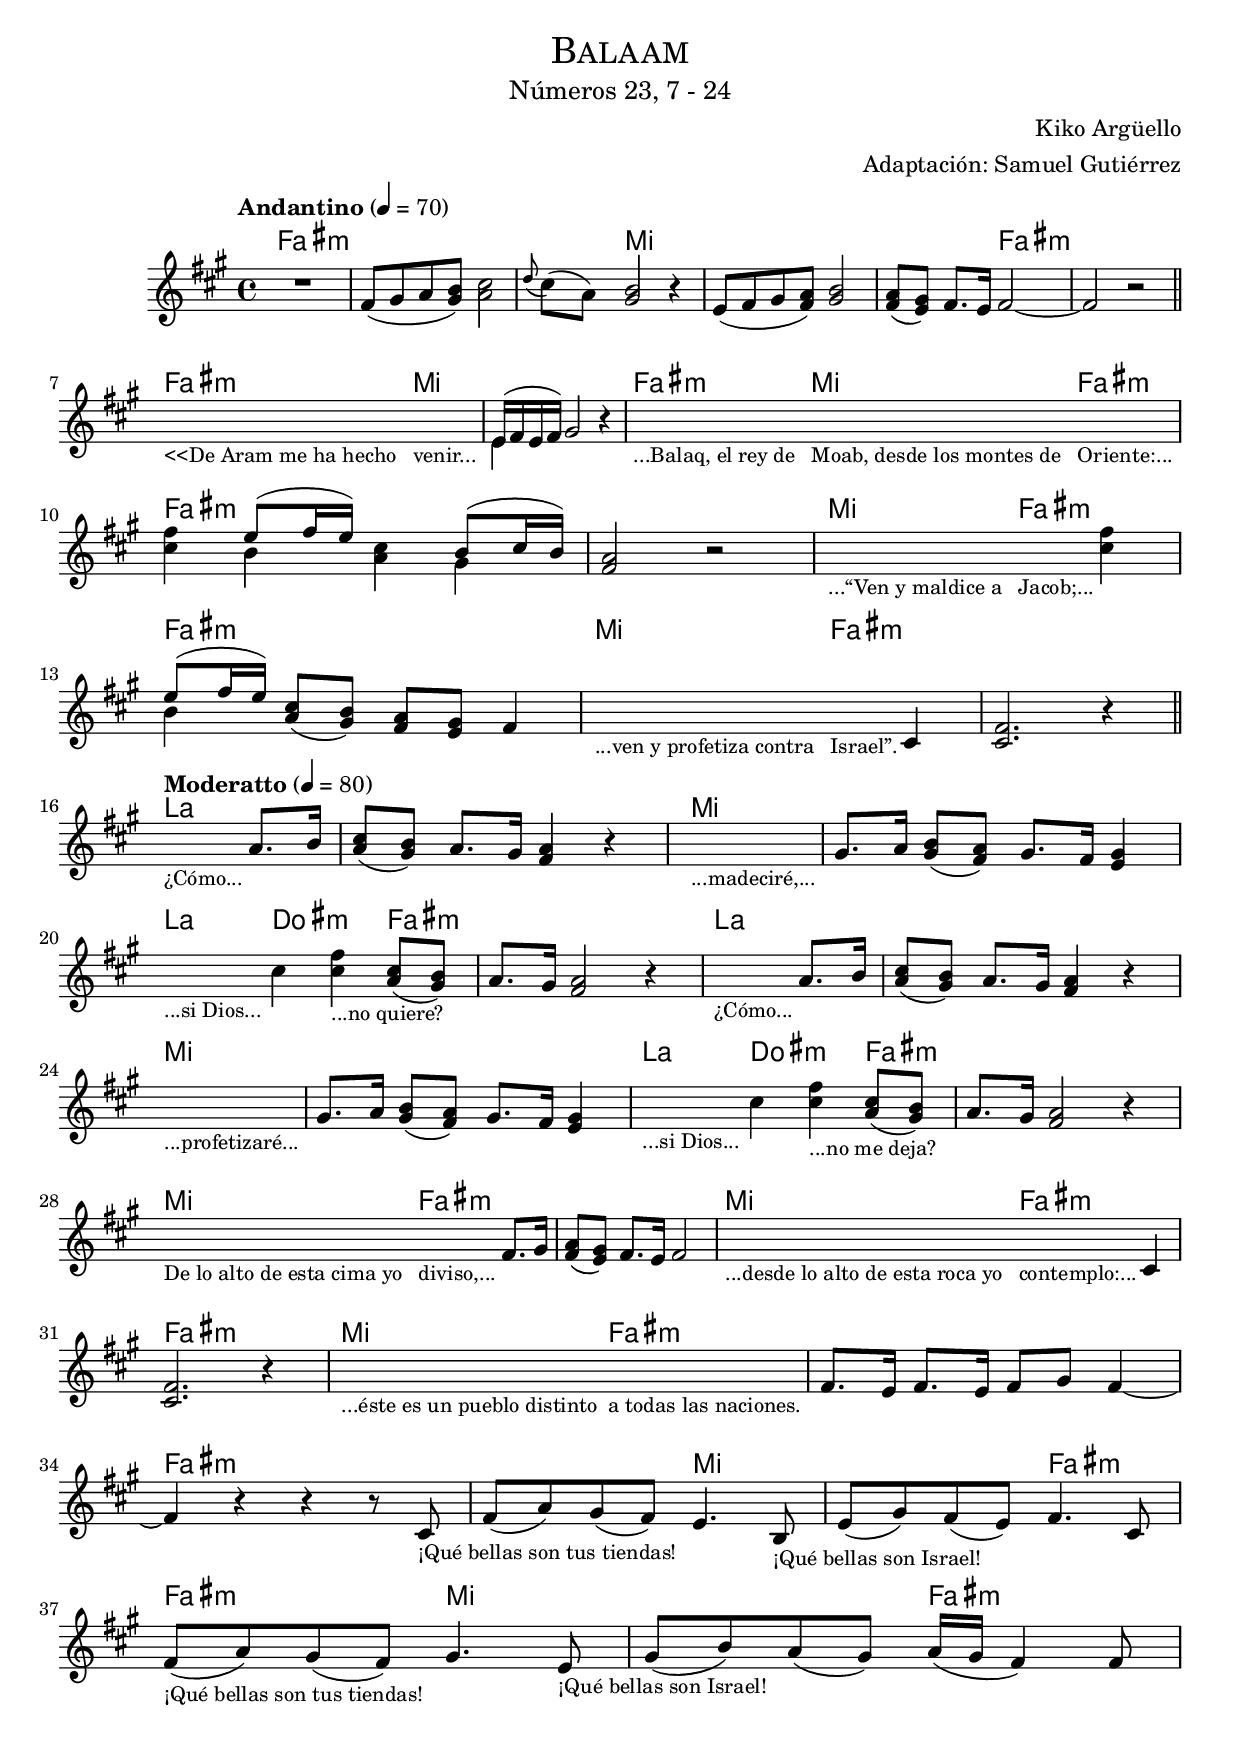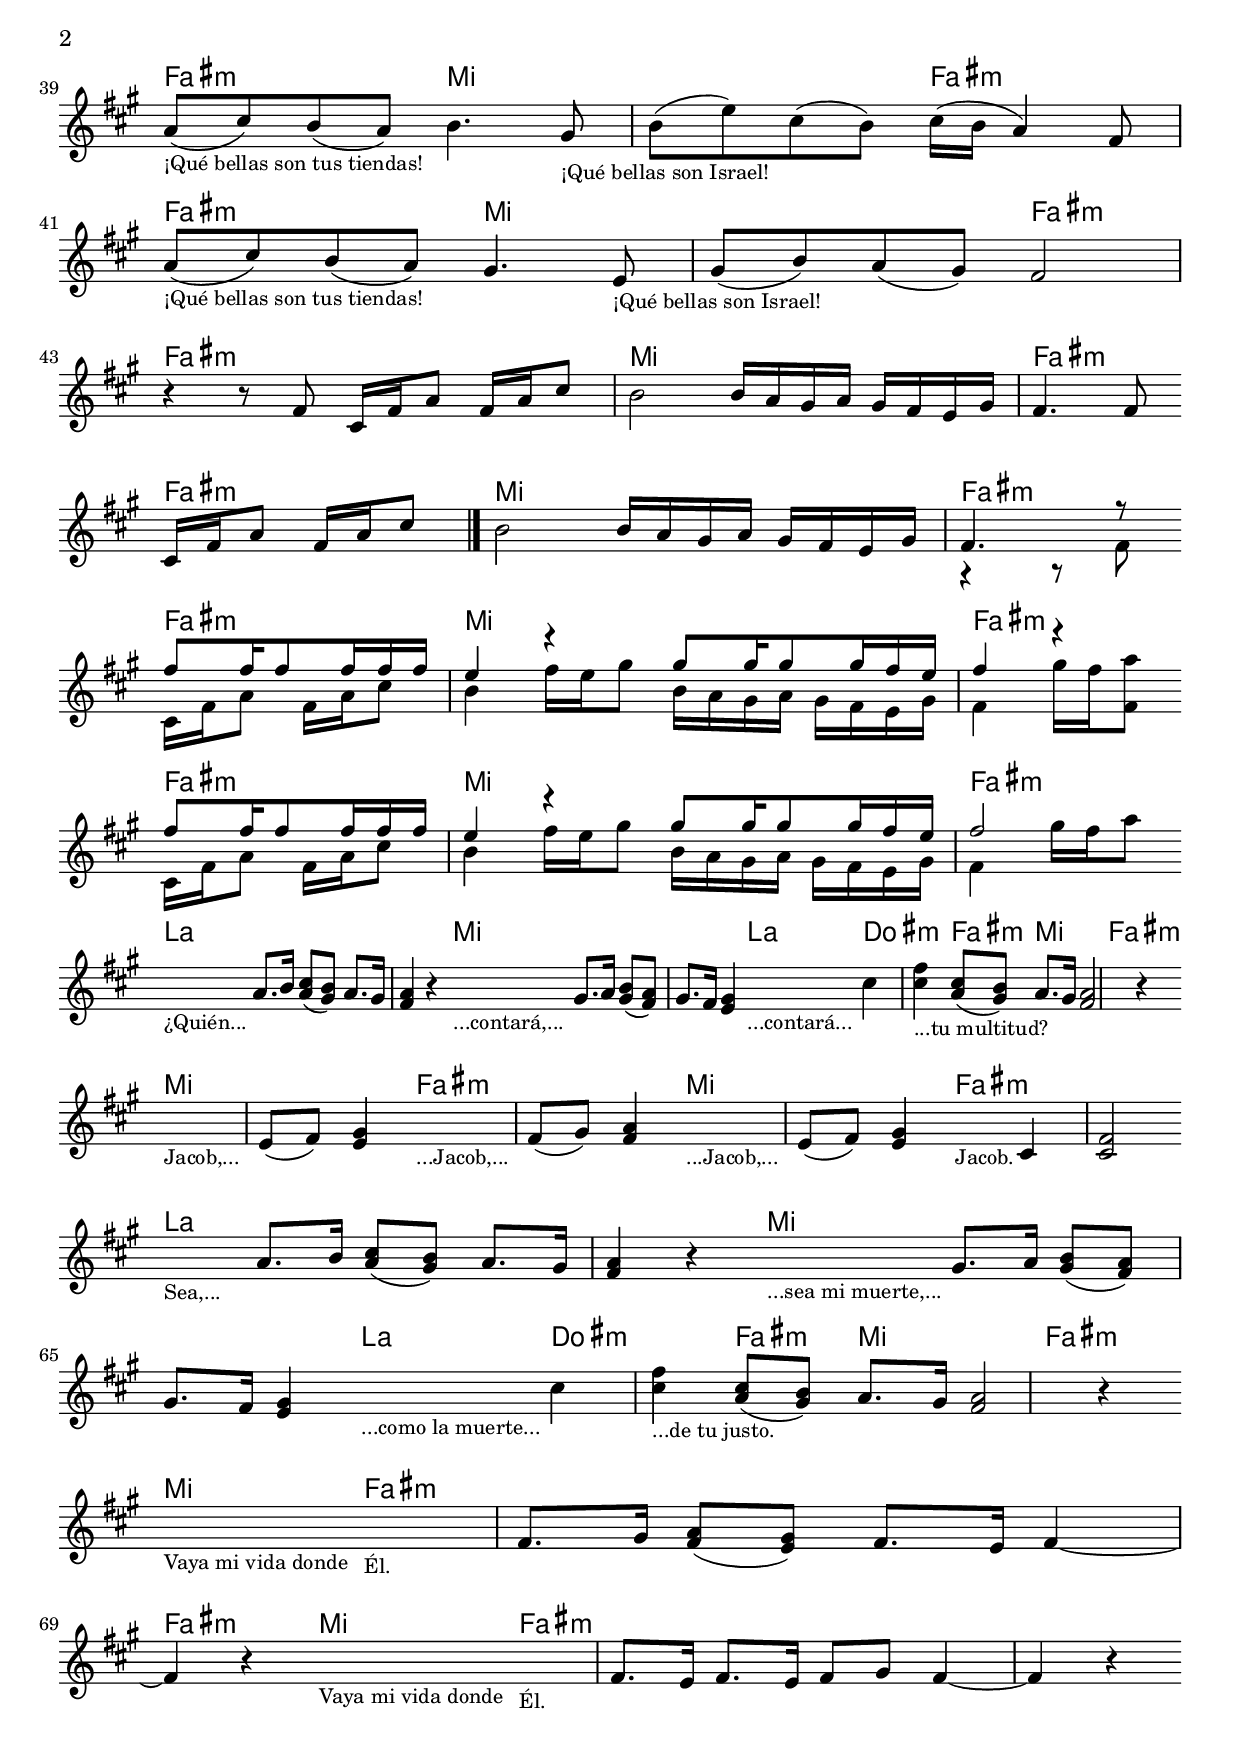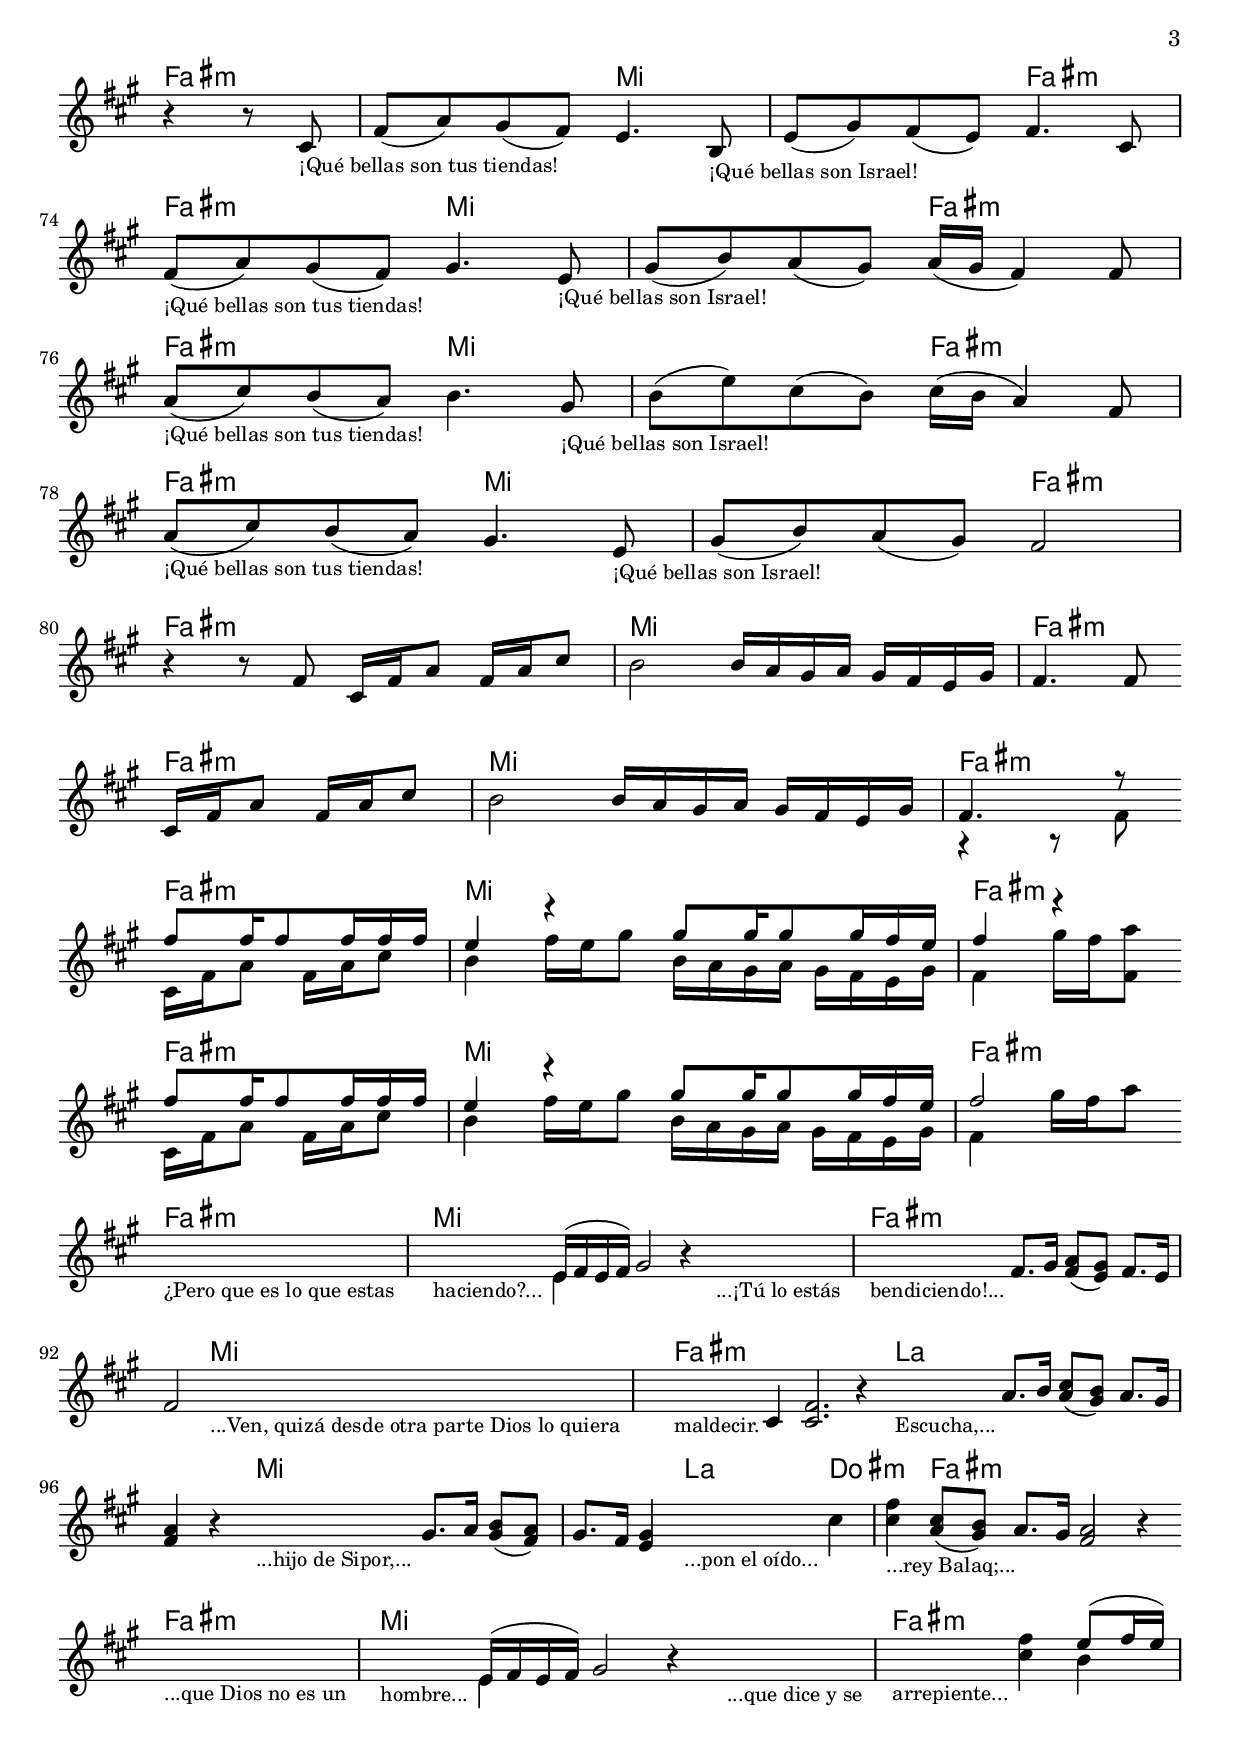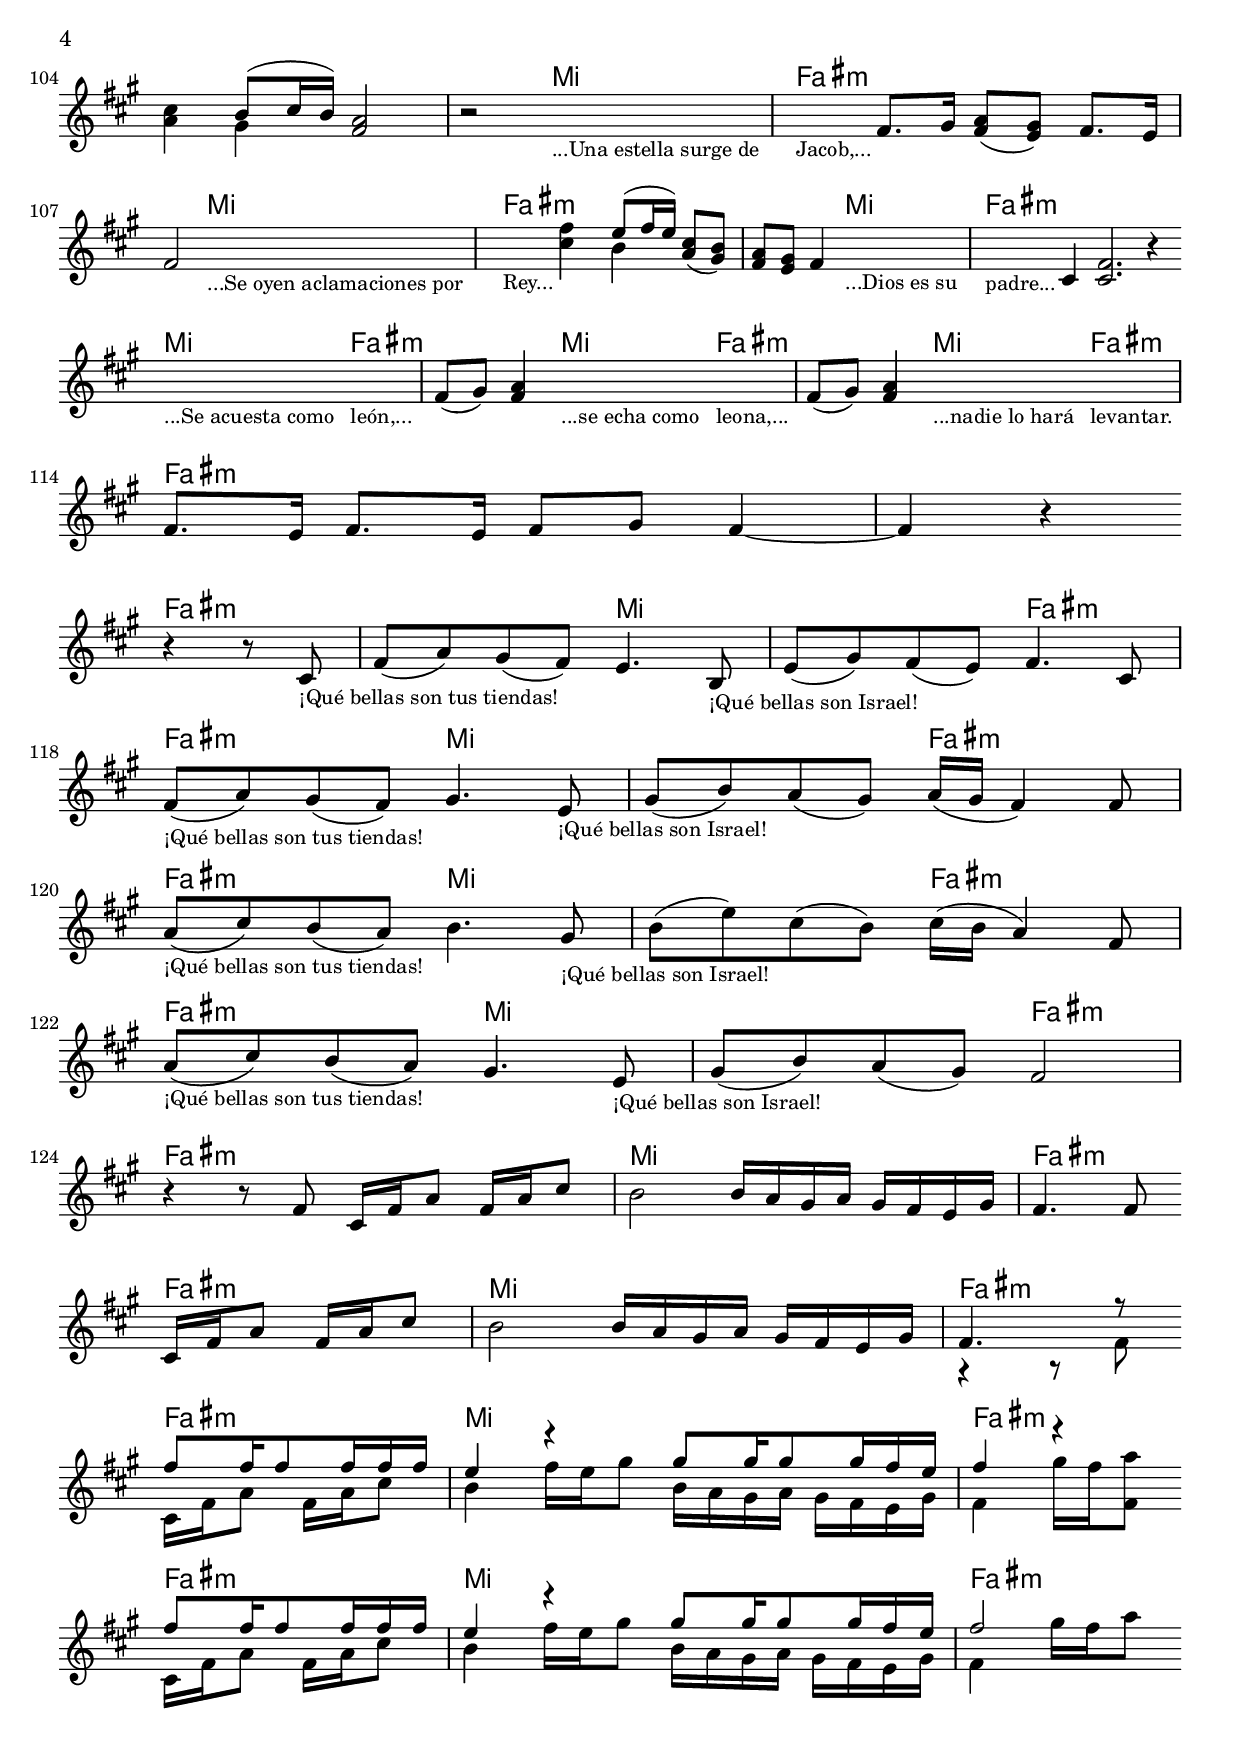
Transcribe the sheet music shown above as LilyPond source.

% Balaam - Flauta
% by serachsam
\language "espanol"
\version "2.23.10"

% --- Global parameters
%particle = 0
%jump = \break
%time = 4

% --- Includes

title = "Balaam"
subtitle = "Números 23, 7 - 24"
subsubtitle = ""
autor = "Kiko Argüello"
arranger = "Adaptación: Samuel Gutiérrez"
other = ""
papper = "letter"
size = 20

global = {
  \tempo "Andantino" 4 = 70
  \key sol \minor
  \time 4/4
  
  s1*6
  \bar "||"
  s1*9
  \bar "||"
  \tempo "Moderatto" 4 = 80
  s1*30
  \bar "|."
}

harmonies = \new ChordNames {
  \set ChordNames.midiInstrument = "church organ"
  \set ChordNames.midiMaximumVolume = #0.5
  \set chordChanges = ##t
  \chordmode {
    \italianChords
    sol1:m |
    sol1:m |
    sol4:m fa2. |
    fa1 |
    fa2 sol2:m |
    sol1:m |
    sol2:m fa2 |
    fa1 |
    sol4.:m fa4. sol4:m |
    sol1:m |
    sol1:m |
    fa2 sol2:m |
    sol1:m |
    fa2 sol2:m |
    sol1:m |
    sib1 |
    sib1 |
    fa1 |
    fa1 |
    sib4 re2:m sol4:m |
    sol1:m |
    sib1 |
    sib1 |
    fa1 |
    fa1 |
    sib4 re2:m sol4:m |
    sol1:m |
    fa2 sol2:m |
    sol1:m |
    fa2 sol2:m |
    sol1:m |
    fa2 sol2:m |
    
    sol2:m |
    sol2:m |
    sol2:m |
    sol2:m |
    sol2:m |
    fa2 |
    fa2 |
    sol2:m |
    sol2:m |
    fa2 |
    fa2 |
    sol2:m |
    sol2:m |
    fa2 |
    fa2 |
    sol2:m |
    sol2:m |
    fa2 |
    fa2 |
    sol2:m |
    sol2:m |
    sol2:m |
    fa2 |
    fa2 |
    sol2:m |
    sol2:m |
    fa2 |
    fa2 |
    sol2:m |
    sol2:m |
    fa2 |
    fa2 |
    sol2:m |
    sol2:m |
    fa2 |
    fa2 |
    sol2:m |
    
    sib1 |
    sib1 |
    fa1 |
    fa1 |
    sib4 re2:m sol4:m |
    fa2 sol2:m |
    
    fa2 |
    fa2 |
    sol2:m |
    sol2:m |
    fa2 |
    fa2 |
    sol2:m |
    sol2:m |
    
    sib1 |
    sib1 |
    fa1 |
    fa1 |
    sib4 re2:m sol4:m |
    fa2 sol2:m |
    
    fa4 sol4:m |
    sol2:m |
    sol2:m |
    sol2:m |
    fa4 sol4:m |
    sol2:m |
    sol2:m |
    sol2:m |
    
    sol2:m |
    sol2:m |
    fa2 |
    fa2 |
    sol2:m |
    sol2:m |
    fa2 |
    fa2 |
    sol2:m |
    sol2:m |
    fa2 |
    fa2 |
    sol2:m |
    sol2:m |
    fa2 |
    fa2 |
    sol2:m |
    sol2:m |
    sol2:m |
    fa2 |
    fa2 |
    sol2:m |
    sol2:m |
    fa2 |
    fa2 |
    sol2:m |
    sol2:m |
    fa2 |
    fa2 |
    sol2:m |
    sol2:m |
    fa2 |
    fa2 |
    sol2:m |
    
    sol2:m fa2 |
    fa1 |
    fa2 sol2:m |
    sol1:m |
    fa2 sol2:m |
    sol1:m |
    
    sib1 |
    sib1 |
    fa1 |
    fa1 |
    sib4 re2:m sol4:m |
    sol1:m |
    
    sol2:m fa2 |
    fa1 |
    fa2 sol2:m |
    sol1:m |
    sol1:m |
    fa2 sol2:m |
    sol1:m |
    fa2 sol2:m |
    sol1:m |
    fa2 sol2:m |
    sol1:m |
    
    fa4 sol4:m |
    sol2:m |
    fa4 sol4:m |
    sol2:m |
    fa4 sol4:m |
    
    sol2:m |
    sol2:m |
    sol2:m |
    sol2:m |
    sol2:m |
    fa2 |
    fa2 |
    sol2:m |
    sol2:m |
    fa2 |
    fa2 |
    sol2:m |
    sol2:m |
    fa2 |
    fa2 |
    sol2:m |
    sol2:m |
    fa2 |
    fa2 |
    sol2:m |
    sol2:m |
    sol2:m |
    fa2 |
    fa2 |
    sol2:m |
    sol2:m |
    fa2 |
    fa2 |
    sol2:m |
    sol2:m |
    fa2 |
    fa2 |
    sol2:m |
    sol2:m |
    fa2 |
    fa2 |
    sol2:m |
  }
}

instrument = \relative do'' {
  \compressEmptyMeasures
  \dynamicUp
  
  R1 |
  sol8( la sib <la do>) <sib re>2 | %1
  \appoggiatura mib8 re( sib8) <la do>2 r4 | %2
  fa8( sol la <sol sib>) <la do>2 | %3
  <sol sib>8( <fa la>) sol8. fa16 sol2~ | % 4
  sol2 r | \break
  \textLengthOn
  s2_\markup { \small "<<De Aram me ha hecho " } s2_\markup { \small "venir..." } |
  <<{fa16( sol fa sol)}\\{fa4}>> la2 r4 |
  s4._\markup { \small "...Balaq, el rey de " } s4._\markup { \small "Moab, desde los montes de " } s4_\markup { \small "Oriente:..." } |
  <re sol>4 <<{fa8( sol16 fa)}\\{do4}>> <sib re>4 <<{do8( re16 do)}\\{la4}>> |
  <sol sib>2 r2 |
  s2_\markup { \small "...“Ven y maldice a " } s4_\markup { \small "Jacob;..." } <re' sol>4 |
  <<{fa8( sol16 fa)}\\{do4}>> <sib re>8( <la do>) <sol sib> <fa la>8 sol4 |
  s2_\markup { \small "...ven y profetiza contra " } s4_\markup { \small "Israel”." } re4 |
  <re sol>2. r4 | \break
  s2._\markup { \small "¿Cómo..." } sib'8. do16 |
  <sib re>8( <la do>) sib8. la16 <sol sib>4 r |
  s1_\markup { \small "...madeciré,..." } |
  la8. sib16 <la do>8( <sol sib>) la8. sol16 <la fa>4 |
  s4_\markup { \small "...si Dios..." } 
  \textLengthOff
  re4 <re sol>4_\markup { \small "...no quiere?" } <sib re>8( <la do>) |
  sib8. la16 <sol sib>2 r4 |
  \textLengthOn
  s2._\markup { \small "¿Cómo..." } sib8. do16 |
  <sib re>8( <la do>) sib8. la16 <sol sib>4 r |
  s1_\markup { \small "...profetizaré..." } |
  la8. sib16 <la do>8( <sol sib>) la8. sol16 <la fa>4 |
  s4_\markup { \small "...si Dios..." } 
  \textLengthOff
  re4 <re sol>4_\markup { \small "...no me deja?" } <sib re>8( <la do>) |
  sib8. la16 <sol sib>2 r4 | \break
  \textLengthOn
  s2_\markup { \small "De lo alto de esta cima yo " } s4_\markup { \small "diviso,..." } sol8. la16 |
  <sol sib>8( <fa la>) sol8. fa16 sol2 |
  s2_\markup { \small "...desde lo alto de esta roca yo " } s4_\markup { \small "contemplo:..." } re4 |
  <re sol>2. r4
  s2_\markup { \small "...éste es un pueblo distinto" } s2_\markup { \small "a todas las naciones." } |
  \textLengthOff
  sol8. fa16 sol8. fa16 |
  sol8 la sol4~ |
  sol4 r |
  r4 r8 re_\markup { \small "¡Qué bellas son tus tiendas!"} |
  sol8( sib) la( sol) |
  fa4. do8_\markup { \small "¡Qué bellas son Israel!"} |
  fa8( la) sol8( fa) |
  sol4. re8 | \break
  sol8_\markup { \small "¡Qué bellas son tus tiendas!"}( sib) la( sol) |
  la4. fa8_\markup { \small "¡Qué bellas son Israel!"} |
  la8( do) sib8( la) |
  sib16( la sol4) sol8 | \break
  sib8_\markup { \small "¡Qué bellas son tus tiendas!"}( re) do( sib) |
  do4. la8_\markup { \small "¡Qué bellas son Israel!"} |
  do8( fa) re8( do) |
  re16( do sib4) sol8 | \break
  sib8_\markup { \small "¡Qué bellas son tus tiendas!"}( re) do( sib) |
  la4. fa8_\markup { \small "¡Qué bellas son Israel!"} |
  la8( do) sib8( la) |
  sol2 | \break
  r4 r8 sol8 |
  re16 sol sib8 sol16 sib16 re8 |
  do2 |
  do16 sib la16 sib la16 sol fa16 la |
  sol4. sol8 | \break
  re16 sol sib8 sol16 sib16 re8 |
  do2 |
  do16 sib la16 sib la16 sol fa16 la |
  <<{
    sol4. r8 | \break
    sol'8 sol16 sol8 sol16 sol sol |
    fa4 r |
    la8 la16 la8 la16 sol fa |
    sol4 r | \break
    sol8 sol16 sol8 sol16 sol sol |
    fa4 r |
    la8 la16 la8 la16 sol fa |
    sol2 | \break
  }\\{
    r4 r8 sol,8 |
    re16 sol sib8 sol16 sib16 re8 |
    do4 sol'16 fa la8 |
    do,16 sib la16 sib la16 sol fa16 la |
    sol4 la'16 sol <sol, sib'>8 |
    re16 sol sib8 sol16 sib16 re8 |
    do4 sol'16 fa la8 |
    do,16 sib la16 sib la16 sol fa16 la |
    sol4 la'16 sol sib8 |
  }>>
  \textLengthOn
  s2._\markup { \small "¿Quién..." } sib,8. do16 |
  <sib re>8( <la do>) sib8. la16 <sol sib>4 r |
  s1_\markup { \small "...contará,..." } |
  la8. sib16 <la do>8( <sol sib>) la8. sol16 <la fa>4 |
  s4_\markup { \small "...contará..." } 
  \textLengthOff
  re4 <re sol>4_\markup { \small "...tu multitud?" } <sib re>8( <la do>) |
  sib8. la16 <sol sib>2 r4 | \break
  \textLengthOn
  s2_\markup { \small "Jacob,..." } |
  fa8( sol) <fa la>4 |
  s2_\markup { \small "...Jacob,..." } |
  sol8( la) <sol sib>4 |
  s2_\markup { \small "...Jacob,..." } |
  fa8( sol) <fa la>4 |
  s4_\markup { \small "Jacob." } re4 |
  <re sol>2 | \break
  s2._\markup { \small "Sea,..." } sib'8. do16 |
  <sib re>8( <la do>) sib8. la16 <sol sib>4 r |
  s1_\markup { \small "...sea mi muerte,..." } |
  la8. sib16 <la do>8( <sol sib>) la8. sol16 <la fa>4 |
  s4_\markup { \small "...como la muerte..." } 
  \textLengthOff
  re4 <re sol>4_\markup { \small "...de tu justo." } <sib re>8( <la do>) |
  sib8. la16 <sol sib>2 r4 | \break
  \textLengthOn
  s4_\markup { \small "Vaya mi vida donde " } s4_\markup { \small "Él." } |
  sol8. la16 <sol sib>8( <fa la>) |
  sol8. fa16 sol4~ |
  sol4 r |
  s4_\markup { \small "Vaya mi vida donde " } s4_\markup { \small "Él." } |
  \textLengthOff
  sol8. fa16 sol8. fa16 |
  sol8 la sol4~ |
  sol4 r | \break
  r4 r8 re_\markup { \small "¡Qué bellas son tus tiendas!"} |
  sol8( sib) la( sol) |
  fa4. do8_\markup { \small "¡Qué bellas son Israel!"} |
  fa8( la) sol8( fa) |
  sol4. re8 | \break
  sol8_\markup { \small "¡Qué bellas son tus tiendas!"}( sib) la( sol) |
  la4. fa8_\markup { \small "¡Qué bellas son Israel!"} |
  la8( do) sib8( la) |
  sib16( la sol4) sol8 | \break
  sib8_\markup { \small "¡Qué bellas son tus tiendas!"}( re) do( sib) |
  do4. la8_\markup { \small "¡Qué bellas son Israel!"} |
  do8( fa) re8( do) |
  re16( do sib4) sol8 | \break
  sib8_\markup { \small "¡Qué bellas son tus tiendas!"}( re) do( sib) |
  la4. fa8_\markup { \small "¡Qué bellas son Israel!"} |
  la8( do) sib8( la) |
  sol2 | \break
  r4 r8 sol8 |
  re16 sol sib8 sol16 sib16 re8 |
  do2 |
  do16 sib la16 sib la16 sol fa16 la |
  sol4. sol8 | \break
  re16 sol sib8 sol16 sib16 re8 |
  do2 |
  do16 sib la16 sib la16 sol fa16 la |
  <<{
    sol4. r8 | \break
    sol'8 sol16 sol8 sol16 sol sol |
    fa4 r |
    la8 la16 la8 la16 sol fa |
    sol4 r | \break
    sol8 sol16 sol8 sol16 sol sol |
    fa4 r |
    la8 la16 la8 la16 sol fa |
    sol2 | \break
  }\\{
    r4 r8 sol,8 |
    re16 sol sib8 sol16 sib16 re8 |
    do4 sol'16 fa la8 |
    do,16 sib la16 sib la16 sol fa16 la |
    sol4 la'16 sol <sol, sib'>8 |
    re16 sol sib8 sol16 sib16 re8 |
    do4 sol'16 fa la8 |
    do,16 sib la16 sib la16 sol fa16 la |
    sol4 la'16 sol sib8 |
  }>>
  \textLengthOn
  s2_\markup { \small "¿Pero que es lo que estas " } s2_\markup { \small "haciendo?..." } |
  <<{fa,16( sol fa sol)}\\{fa4}>> la2 r4 |
  s2_\markup { \small "...¡Tú lo estás " } s4_\markup { \small "bendiciendo!..." } sol8. la16 |
  <sol sib>8( <fa la>) sol8. fa16 sol2 |
  s2_\markup { \small "...Ven, quizá desde otra parte Dios lo quiera " } s4_\markup { \small "maldecir." } re4 |
  <re sol>2. r4 |
  s2._\markup { \small "Escucha,..." } sib'8. do16 |
  <sib re>8( <la do>) sib8. la16 <sol sib>4 r |
  s1_\markup { \small "...hijo de Sipor,..." } |
  la8. sib16 <la do>8( <sol sib>) la8. sol16 <la fa>4 |
  s4_\markup { \small "...pon el oído..." } 
  \textLengthOff
  re4 <re sol>4_\markup { \small "...rey Balaq;..." } <sib re>8( <la do>) |
  sib8. la16 <sol sib>2 r4 | \break
  \textLengthOn
  s2_\markup { \small "...que Dios no es un " } s2_\markup { \small "hombre..." } |
  <<{fa16( sol fa sol)}\\{fa4}>> la2 r4 |
  s2_\markup { \small "...que dice y se " } s2_\markup { \small "arrepiente..." } |
  <re sol>4 <<{fa8( sol16 fa)}\\{do4}>> <sib re>4 <<{do8( re16 do)}\\{la4}>> |
  <sol sib>2 r2 |
  s2_\markup { \small "...Una estella surge de " } s4_\markup { \small "Jacob,..." } sol8. la16 |
  <sol sib>8( <fa la>) sol8. fa16 sol2 |
  s2_\markup { \small "...Se oyen aclamaciones por " } s4_\markup { \small "Rey..." } <re' sol>4 |
  <<{fa8( sol16 fa)}\\{do4}>> <sib re>8( <la do>) <sol sib> <fa la>8 sol4 |
  s2_\markup { \small "...Dios es su " } s4_\markup { \small "padre..." } re |
  <re sol>2. r4 | \break
  s4_\markup { \small "...Se acuesta como " } s4_\markup { \small "león,..." } |
  sol8( la) <sol sib>4 |
  s4_\markup { \small "...se echa como " } s4_\markup { \small "leona,..." } |
  sol8( la) <sol sib>4 |
  s4_\markup { \small "...nadie lo hará " } s4_\markup { \small "levantar." } |
  \textLengthOff
  sol8. fa16 sol8. fa16 |
  sol8 la sol4~ |
  sol4 r | \break
  r4 r8 re_\markup { \small "¡Qué bellas son tus tiendas!"} |
  sol8( sib) la( sol) |
  fa4. do8_\markup { \small "¡Qué bellas son Israel!"} |
  fa8( la) sol8( fa) |
  sol4. re8 | \break
  sol8_\markup { \small "¡Qué bellas son tus tiendas!"}( sib) la( sol) |
  la4. fa8_\markup { \small "¡Qué bellas son Israel!"} |
  la8( do) sib8( la) |
  sib16( la sol4) sol8 | \break
  sib8_\markup { \small "¡Qué bellas son tus tiendas!"}( re) do( sib) |
  do4. la8_\markup { \small "¡Qué bellas son Israel!"} |
  do8( fa) re8( do) |
  re16( do sib4) sol8 | \break
  sib8_\markup { \small "¡Qué bellas son tus tiendas!"}( re) do( sib) |
  la4. fa8_\markup { \small "¡Qué bellas son Israel!"} |
  la8( do) sib8( la) |
  sol2 | \break
  r4 r8 sol8 |
  re16 sol sib8 sol16 sib16 re8 |
  do2 |
  do16 sib la16 sib la16 sol fa16 la |
  sol4. sol8 | \break
  re16 sol sib8 sol16 sib16 re8 |
  do2 |
  do16 sib la16 sib la16 sol fa16 la |
  <<{
    sol4. r8 | \break
    sol'8 sol16 sol8 sol16 sol sol |
    fa4 r |
    la8 la16 la8 la16 sol fa |
    sol4 r | \break
    sol8 sol16 sol8 sol16 sol sol |
    fa4 r |
    la8 la16 la8 la16 sol fa |
    sol2 | \break
  }\\{
    r4 r8 sol,8 |
    re16 sol sib8 sol16 sib16 re8 |
    do4 sol'16 fa la8 |
    do,16 sib la16 sib la16 sol fa16 la |
    sol4 la'16 sol <sol, sib'>8 |
    re16 sol sib8 sol16 sib16 re8 |
    do4 sol'16 fa la8 |
    do,16 sib la16 sib la16 sol fa16 la |
    sol4 la'16 sol sib8 |
  }>>
  \textLengthOn
}

% \include "metronome.ily"

% --- Global size
%#(set-global-staff-size \size)

% --- Header
\header {
  title = \markup{\medium \smallCaps \title}
  subtitle = \markup{\medium \subtitle}
  subsubtitle = \markup{\medium \subsubtitle}
  composer = \autor
  arranger = \markup {\right-column { \arranger \other}}
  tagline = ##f
  breakbefore = ##t
}

% --- Music

% --- Harmony

% --- Sheet
\score {
  <<
    \transpose sol fas {\harmonies}
    \new Staff = "main" {<<
      \set Staff.midiInstrument = #"oboe"
      %\set Staff.midiMaximumVolume = #1.5
      <<
        \new Voice = "instrument" { \transpose sol fas {<< \global \instrument >>} }
      >>
    >>}
  >>
  \layout {}
  \midi {}
}

% --- Paper
\paper {
  #(set-default-paper-size "letter")
  %page-breaking = #ly:page-turn-breaking
}
